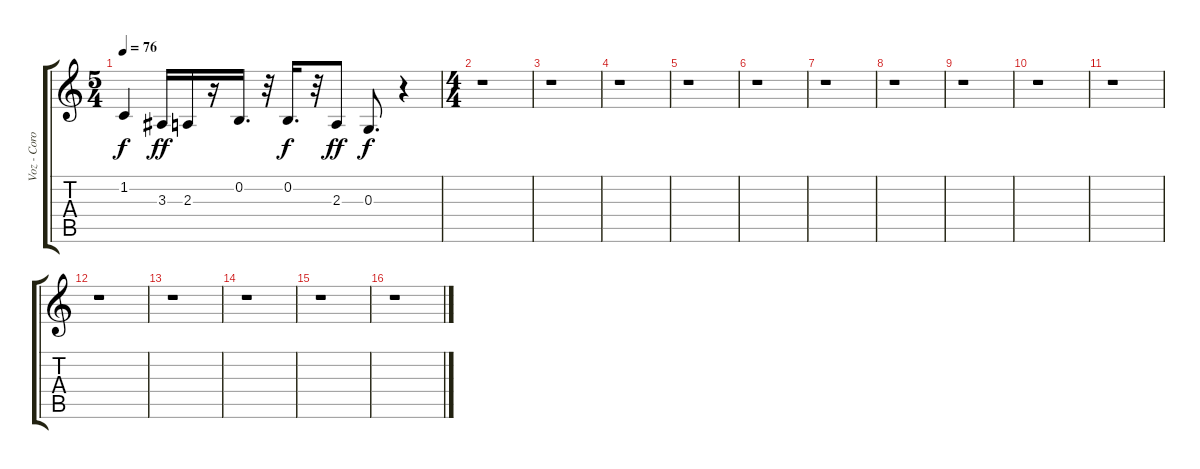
\track ("Voz - Coros" "Voz - Coro") {instrument choiraahs}
\staff {score tabs}
\tuning (E4 B3 G3 D3 A2 E2) {hide}
\ts (5 4)
\tempo 76
\clef g2
\ks c
1.2.4{dy f} 3.3.16{dy ff} 2.3.16 r.16 0.2.16{d} r.32 0.2.16{d dy f} r.32 2.3.8{dy ff} 0.3.8{d dy f} r.4 |
\ts (4 4)
r.1 |
r.1 |
r.1 |
r.1 |
r.1 |
r.1 |
r.1 |
r.1 |
r.1 |
r.1 |
r.1 |
r.1 |
r.1 |
r.1 |
r.1
